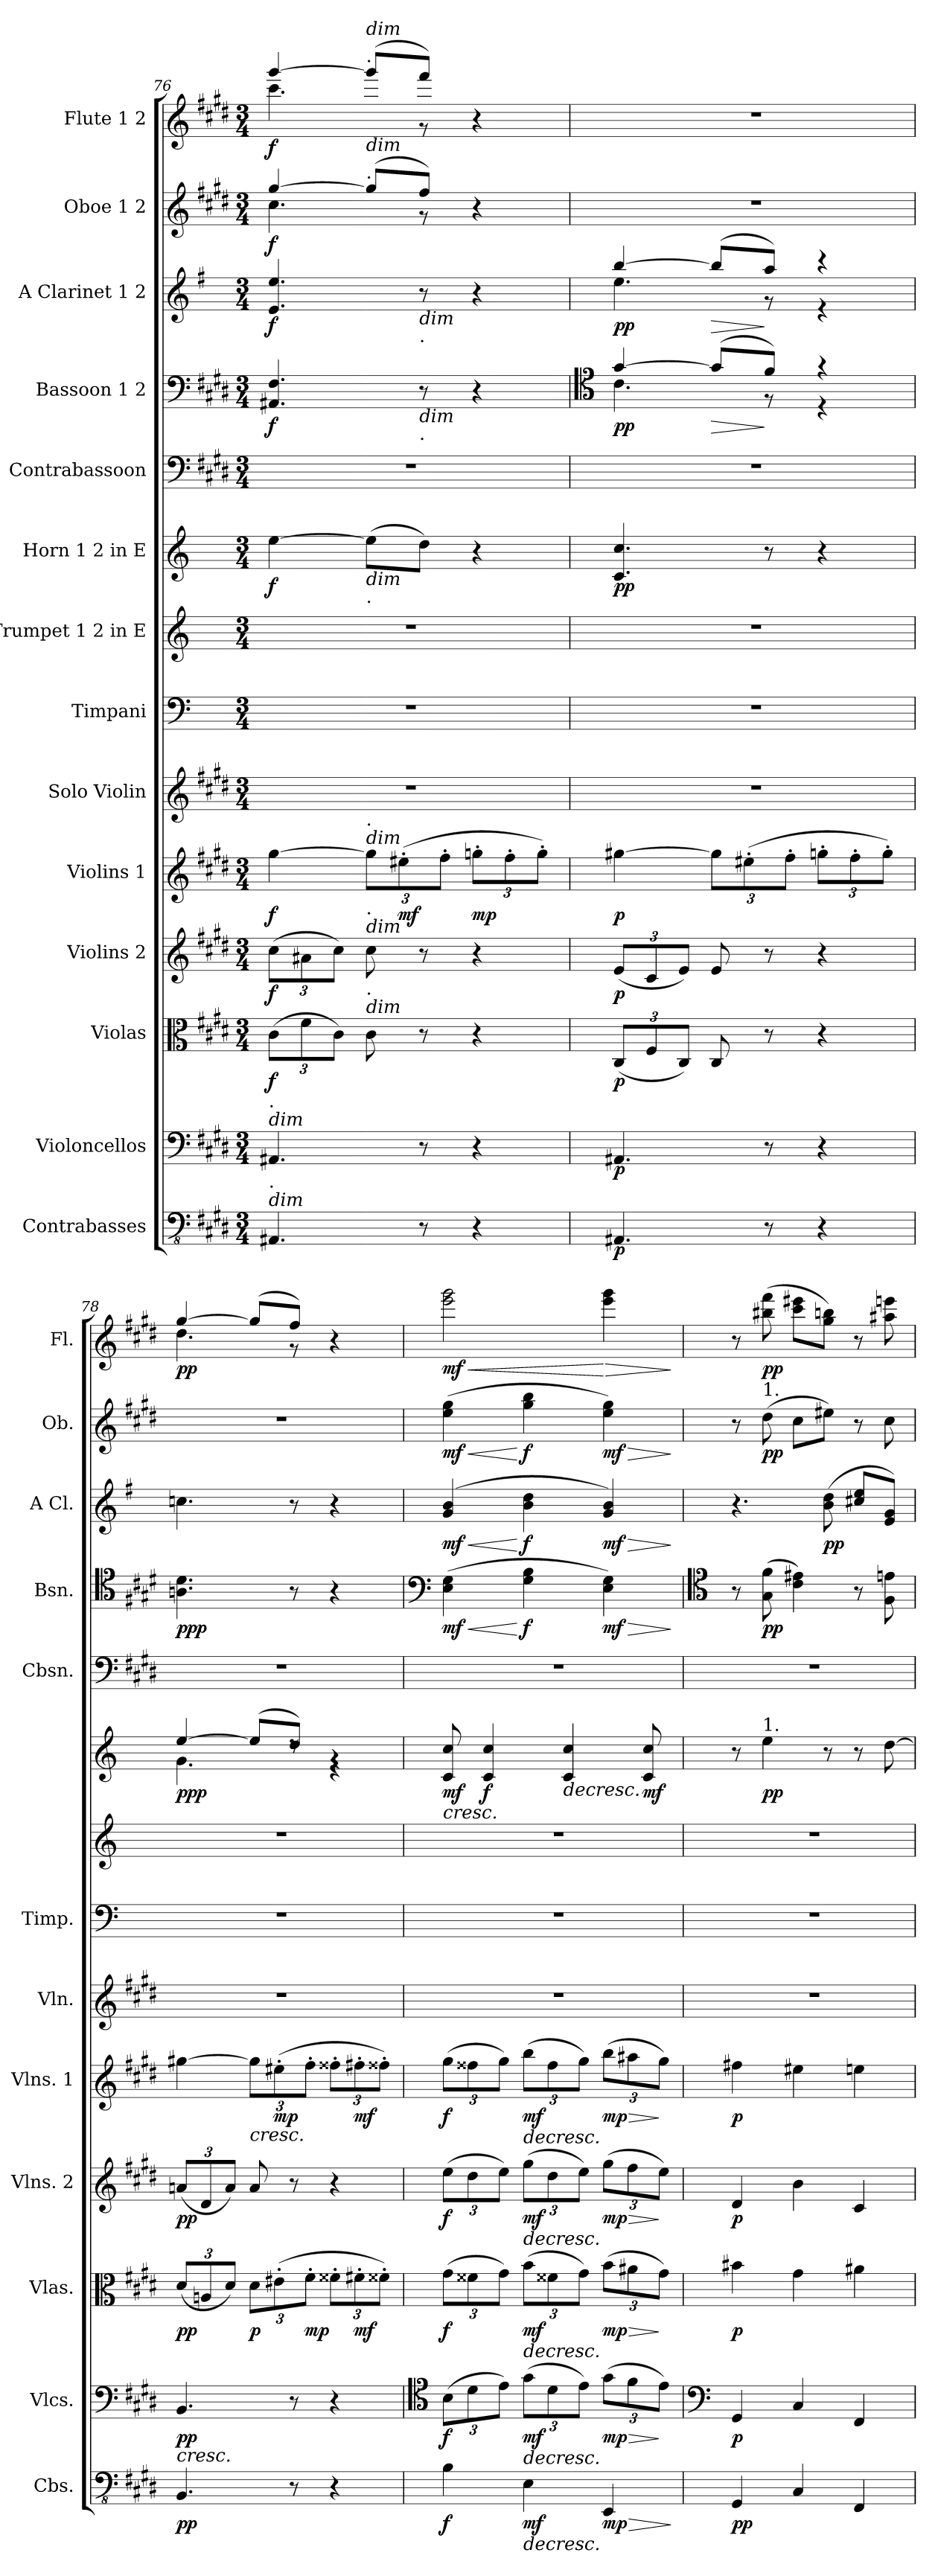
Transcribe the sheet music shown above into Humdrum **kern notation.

**kern	**dynam	**kern	**dynam	**kern	**dynam	**kern	**dynam	**kern	**dynam	**kern	**kern	**kern	**kern	**dynam	**kern	**kern	**dynam	**kern	**dynam	**kern	**dynam	**kern	**dynam
*part14	*part14	*part13	*part13	*part12	*part12	*part11	*part11	*part10	*part10	*part9	*part8	*part7	*part6	*part6	*part5	*part4	*part4	*part3	*part3	*part2	*part2	*part1	*part1
*staff14	*staff14	*staff13	*staff13	*staff12	*staff12	*staff11	*staff11	*staff10	*staff10	*staff9	*staff8	*staff7	*staff6	*staff6	*staff5	*staff4	*staff4	*staff3	*staff3	*staff2	*staff2	*staff1	*staff1
*I"Contrabasses	*	*I"Violoncellos	*	*I"Violas	*	*I"Violins 2	*	*I"Violins 1	*	*I"Solo Violin	*I"Timpani	*I"Trumpet 1 2 in E	*I"Horn 1 2 in E	*	*I"Contrabassoon	*I"Bassoon 1 2	*	*I"A Clarinet 1 2	*	*I"Oboe 1 2	*	*I"Flute 1 2	*
*I'Cbs.	*	*I'Vlcs.	*	*I'Vlas.	*	*I'Vlns. 2	*	*I'Vlns. 1	*	*I'Vln.	*I'Timp.	*	*	*	*I'Cbsn.	*I'Bsn.	*	*I'A Cl.	*	*I'Ob.	*	*I'Fl.	*
*clefFv4	*	*clefF4	*	*clefC3	*	*clefG2	*	*clefG2	*	*clefG2	*clefF4	*clefG2	*clefG2	*	*clefF4	*clefF4	*	*clefG2	*	*clefG2	*	*clefG2	*
*	*	*	*	*	*	*	*	*	*	*	*	*ITrd-2c-4	*ITrd5c8	*	*ITrd7c12	*	*	*ITrd2c3	*	*	*	*	*
*k[f#c#g#d#]	*	*k[f#c#g#d#]	*	*k[f#c#g#d#]	*	*k[f#c#g#d#]	*	*k[f#c#g#d#]	*	*k[f#c#g#d#]	*k[]	*k[f#c#g#d#]	*k[f#c#g#d#]	*	*k[f#c#g#d#]	*k[f#c#g#d#]	*	*k[f#c#g#d#]	*	*k[f#c#g#d#]	*	*k[f#c#g#d#]	*
*M3/4	*	*M3/4	*	*M3/4	*	*M3/4	*	*M3/4	*	*M3/4	*M3/4	*M3/4	*M3/4	*	*M3/4	*M3/4	*	*M3/4	*	*M3/4	*	*M3/4	*
*	*	*	*	*Xbrackettup	*	*Xbrackettup	*	*	*	*	*	*	*	*	*	*	*	*	*	*	*	*	*
=76	=76	=76	=76	=76	=76	=76	=76	=76	=76	=76	=76	=76	=76	=76	=76	=76	=76	=76	=76	=76	=76	=76	=76
*	*	*	*	*	*	*	*	*	*	*	*	*	*	*	*	*	*	*	*	*^	*	*^	*
!	!	!LO:TX:a:i:t=dim	!	!	!	!	!	!	!	!	!	!	!	!	!	!	!	!	!	!	!	!	!	!	!
!	!	!LO:TX:a:t=.	!	!	!	!	!	!	!	!	!	!	!	!	!	!	!	!	!	!	!	!	!	!	!
!LO:TX:a:i:t=dim	!	!	!	!	!	!	!	!	!	!	!	!	!	!	!	!	!	!	!	!	!	!	!	!	!
!LO:TX:a:t=.	!	!	!	!	!	!	!	!	!	!	!	!	!	!	!	!	!	!	!	!	!	!	!	!	!
!	!	!	!	!	!LO:DY:b	!	!LO:DY:b	!	!LO:DY:b	!	!	!	!	!LO:DY:b	!	!	!LO:DY:b	!	!LO:DY:b	!	!	!LO:DY:b	!	!	!LO:DY:b
4.AAA#X/	.	4.AA#X/	.	(>12c#\L	f	(>12cc#\L	f	[4gg#\	f	2.r	2.r	2.r	[4g#\	f	2.r	4.AA#X/ 4.F#/	f	4.c#/ 4.cc#/	f	[4gg#/	4.cc#\	f	[4ggg#/	4.ccc#\	f
.	.	.	.	12f#\	.	12a#X\	.	.	.	.	.	.	.	.	.	.	.	.	.	.	.	.	.	.	.
.	.	.	.	12c#\J)	.	12cc#\J)	.	.	.	.	.	.	.	.	.	.	.	.	.	.	.	.	.	.	.
*	*	*	*	*	*	*	*	*Xbrackettup	*	*	*	*	*	*	*	*	*	*	*	*	*	*	*	*	*
!	!	!	!	!	!	!	!	!	!	!	!	!	!	!	!	!	!	!	!	!	!	!	!LO:TX:a:i:t=dim	!	!
!	!	!	!	!	!	!	!	!	!	!	!	!	!	!	!	!	!	!	!	!	!	!	!LO:TX:a:t=.	!	!
!	!	!	!	!	!	!	!	!	!	!	!	!	!	!	!	!	!	!	!	!LO:TX:a:i:t=dim	!	!	!	!	!
!	!	!	!	!	!	!	!	!	!	!	!	!	!	!	!	!	!	!	!	!LO:TX:a:t=.	!	!	!	!	!
!	!	!	!	!	!	!	!	!	!	!	!	!	!LO:TX:b:i:t=dim	!	!	!	!	!	!	!	!	!	!	!	!
!	!	!	!	!	!	!	!	!	!	!	!	!	!LO:TX:b:t=.	!	!	!	!	!	!	!	!	!	!	!	!
!	!	!	!	!	!	!	!	!LO:TX:a:i:t=dim	!	!	!	!	!	!	!	!	!	!	!	!	!	!	!	!	!
!	!	!	!	!	!	!	!	!LO:TX:a:t=.	!	!	!	!	!	!	!	!	!	!	!	!	!	!	!	!	!
!	!	!	!	!	!	!LO:TX:a:i:t=dim	!	!	!	!	!	!	!	!	!	!	!	!	!	!	!	!	!	!	!
!	!	!	!	!	!	!LO:TX:a:t=.	!	!	!	!	!	!	!	!	!	!	!	!	!	!	!	!	!	!	!
!	!	!	!	!LO:TX:a:i:t=dim	!	!	!	!	!	!	!	!	!	!	!	!	!	!	!	!	!	!	!	!	!
!	!	!	!	!LO:TX:a:t=.	!	!	!	!	!	!	!	!	!	!	!	!	!	!	!	!	!	!	!	!	!
.	.	.	.	8c#\	.	8cc#\	.	12gg#\L]	.	.	.	.	(>8g#\L]	.	.	.	.	.	.	(>8gg#/L]	.	.	(>8ggg#/L]	.	.
!	!	!	!	!	!	!	!	!	!LO:DY:b	!	!	!	!	!	!	!	!	!	!	!	!	!	!	!	!
.	.	.	.	.	.	.	.	(>12ee#X'\	mf	.	.	.	.	.	.	.	.	.	.	.	.	.	.	.	.
!	!	!	!	!	!	!	!	!	!	!	!	!	!	!	!	!	!	!LO:TX:b:i:t=dim	!	!	!	!	!	!	!
!	!	!	!	!	!	!	!	!	!	!	!	!	!	!	!	!	!	!LO:TX:b:t=.	!	!	!	!	!	!	!
!	!	!	!	!	!	!	!	!	!	!	!	!	!	!	!	!LO:TX:b:i:t=dim	!	!	!	!	!	!	!	!	!
!	!	!	!	!	!	!	!	!	!	!	!	!	!	!	!	!LO:TX:b:t=.	!	!	!	!	!	!	!	!	!
8r	.	8r	.	8r	.	8r	.	.	.	.	.	.	8f#\J)	.	.	8r	.	8r	.	8ff#/J)	8r	.	8fff#/J)	8r	.
.	.	.	.	.	.	.	.	12ff#'\J	.	.	.	.	.	.	.	.	.	.	.	.	.	.	.	.	.
!	!	!	!	!	!	!	!	!	!LO:DY:b	!	!	!	!	!	!	!	!	!	!	!	!	!	!	!	!
4r	.	4r	.	4r	.	4r	.	12ggn'\L	mp	.	.	.	4r	.	.	4r	.	4r	.	4r	4ryy	.	4r	4ryy	.
.	.	.	.	.	.	.	.	12ff#'\	.	.	.	.	.	.	.	.	.	.	.	.	.	.	.	.	.
.	.	.	.	.	.	.	.	12gg'\J)	.	.	.	.	.	.	.	.	.	.	.	.	.	.	.	.	.
*	*	*	*	*	*	*	*	*	*	*	*	*	*	*	*	*	*	*	*	*v	*v	*	*	*	*
*	*	*	*	*	*	*	*	*	*	*	*	*	*	*	*	*	*	*	*	*	*	*v	*v	*
!!LO:PB:g=z
=77	=77	=77	=77	=77	=77	=77	=77	=77	=77	=77	=77	=77	=77	=77	=77	=77	=77	=77	=77	=77	=77	=77	=77
*	*	*	*	*	*	*	*	*	*	*	*	*	*	*	*	*clefC4	*	*	*	*	*	*	*
*	*	*	*	*	*	*	*	*	*	*	*	*	*	*	*	*^	*	*^	*	*	*	*	*
!	!LO:DY:b	!	!LO:DY:b	!	!LO:DY:b	!	!LO:DY:b	!	!LO:DY:b	!	!	!	!	!LO:DY:b	!	!	!	!LO:DY:b	!	!	!LO:DY:b	!	!	!	!
4.AAA#X/	p	4.AA#X/	p	(<12C#/L	p	(<12e/L	p	[4gg#X\	p	2.r	2.r	2.r	4.E/ 4.e/	pp	2.r	[4g#/	4.c#\	pp	[4gg#/	4.cc#\	pp	2.r	.	2.r	.
.	.	.	.	12F#/	.	12c#/	.	.	.	.	.	.	.	.	.	.	.	.	.	.	.	.	.	.	.
.	.	.	.	12C#/J)	.	12e/J)	.	.	.	.	.	.	.	.	.	.	.	.	.	.	.	.	.	.	.
!	!	!	!	!	!	!	!	!	!	!	!	!	!	!	!	!	!	!LO:HP:b	!	!	!LO:HP:b	!	!	!	!
.	.	.	.	8C#/	.	8e/	.	12gg#\L]	.	.	.	.	.	.	.	(>8g#/L]	.	>	(>8gg#/L]	.	>	.	.	.	.
.	.	.	.	.	.	.	.	(>12ee#X'\	.	.	.	.	.	.	.	.	.	.	.	.	.	.	.	.	.
8r	.	8r	.	8r	.	8r	.	.	.	.	.	.	8r	.	.	8f#/J)	8r	]	8ff#/J)	8r	]	.	.	.	.
.	.	.	.	.	.	.	.	12ff#'\J	.	.	.	.	.	.	.	.	.	.	.	.	.	.	.	.	.
4r	.	4r	.	4r	.	4r	.	12ggn'\L	.	.	.	.	4r	.	.	4r	4r	.	4r	4r	.	.	.	.	.
.	.	.	.	.	.	.	.	12ff#'\	.	.	.	.	.	.	.	.	.	.	.	.	.	.	.	.	.
.	.	.	.	.	.	.	.	12gg'\J)	.	.	.	.	.	.	.	.	.	.	.	.	.	.	.	.	.
*	*	*	*	*	*	*	*	*	*	*	*	*	*	*	*	*v	*v	*	*	*	*	*	*	*	*
*	*	*	*	*	*	*	*	*	*	*	*	*	*	*	*	*	*	*v	*v	*	*	*	*	*
=78	=78	=78	=78	=78	=78	=78	=78	=78	=78	=78	=78	=78	=78	=78	=78	=78	=78	=78	=78	=78	=78	=78	=78
!	!LO:DY:b	!	!LO:HP:b	!	!	!	!	!	!	!	!	!	!	!	!	!	!	!	!	!	!	!	!
*	*	*	*	*	*	*	*	*	*	*	*	*	*^	*	*	*	*	*	*	*	*	*^	*
!	!	!	!LO:DY:n=1:b	!	!LO:DY:b	!	!LO:DY:b	!	!	!	!	!	!	!	!LO:DY:b	!	!	!LO:DY:b	!	!	!	!	!	!	!LO:DY:b
4.BBB/	pp	4.BB/	< pp	(<12d#/L	pp	(<12an/L	pp	[4gg#X\	.	2.r	2.r	2.r	[4g#/	4.B\	ppp	2.r	4.An\ 4.d#\	ppp	4.an\	.	2.r	.	[4gg#/	4.dd#\	pp
.	.	.	.	12An/	.	12d#/	.	.	.	.	.	.	.	.	.	.	.	.	.	.	.	.	.	.	.
.	.	.	.	12d#/J)	.	12a/J)	.	.	.	.	.	.	.	.	.	.	.	.	.	.	.	.	.	.	.
!	!	!	!	!	!LO:DY:b	!	!	!	!LO:HP:b	!	!	!	!	!	!	!	!	!	!	!	!	!	!	!	!
.	.	.	.	12d#\L	p	8a/	.	12gg#\L]	<	.	.	.	(>8g#/L]	.	.	.	.	.	.	.	.	.	(>8gg#/L]	.	.
!	!	!	!	!	!	!	!	!	!LO:DY:b	!	!	!	!	!	!	!	!	!	!	!	!	!	!	!	!
.	.	.	.	(>12e#X'\	.	.	.	(>12ee#X'\	mp	.	.	.	.	.	.	.	.	.	.	.	.	.	.	.	.
8r	.	8r	.	.	.	8r	.	.	.	.	.	.	8f#/J)	8rdd	.	.	8r	.	8r	.	.	.	8ff#/J)	8r	.
!	!	!	!	!	!LO:DY:b	!	!	!	!	!	!	!	!	!	!	!	!	!	!	!	!	!	!	!	!
.	.	.	.	12f#'\J	mp	.	.	12ff#'\J	.	.	.	.	.	.	.	.	.	.	.	.	.	.	.	.	.
4r	.	4r	.	12f##X'\L	.	4r	.	12ff##X'\L	.	.	.	.	4rg	4r	.	.	4r	.	4r	.	.	.	4r	4ryy	.
!	!	!	!	!	!LO:DY:b	!	!	!	!LO:DY:b	!	!	!	!	!	!	!	!	!	!	!	!	!	!	!	!
.	.	.	.	12f#X'\	mf	.	.	12ff#X'\	mf	.	.	.	.	.	.	.	.	.	.	.	.	.	.	.	.
.	.	.	.	12f##X'\J)	.	.	.	12ff##X'\J)	.	.	.	.	.	.	.	.	.	.	.	.	.	.	.	.	.
*	*	*	*	*	*	*	*	*	*	*	*	*	*v	*v	*	*	*	*	*	*	*	*	*v	*v	*
=79	=79	=79	=79	=79	=79	=79	=79	=79	=79	=79	=79	=79	=79	=79	=79	=79	=79	=79	=79	=79	=79	=79	=79
*	*	*clefC4	*	*	*	*	*	*	*	*	*	*	*	*	*	*clefF4	*	*	*	*	*	*	*
*	*	*Xbrackettup	*	*	*	*	*	*	*	*	*	*	*	*	*	*	*	*	*	*	*	*	*
!	!LO:DY:b	!	!LO:DY:b	!	!LO:DY:b	!	!LO:DY:b	!	!LO:DY:b	!	!	!	!	!LO:HP:b	!	!	!LO:HP:b	!	!LO:HP:b	!	!LO:HP:b	!	!LO:HP:b
!	!	!	!	!	!	!	!	!	!	!	!	!	!	!LO:DY:n=1:b	!	!	!LO:DY:n=1:b	!	!LO:DY:n=1:b	!	!LO:DY:n=1:b	!	!LO:DY:n=1:b
4BB\	f	(>12B\L	f	(>12g#\L	f	(>12ee\L	f	(>12gg#\L	f	2.r	2.r	2.r	8E/ 8e/	< mf	2.r	(>4E\ 4G#\	< mf	(>4e/ 4g#/	< mf	(>4ee\ 4gg#\	< mf	2eee\ 2ggg#\	< mf
.	.	12d#\	.	12f##X\	.	12dd#\	.	12ff##X\	.	.	.	.	.	.	.	.	.	.	.	.	.	.	.
!	!	!	!	!	!	!	!	!	!	!	!	!	!	!LO:DY:n=2:b	!	!	!	!	!	!	!	!	!
.	.	.	.	.	.	.	.	.	.	.	.	.	4E/ 4e/	f	.	.	.	.	.	.	.	.	.
.	.	12e\J)	.	12g#\J)	.	12ee\J)	.	12gg#\J)	.	.	.	.	.	.	.	.	.	.	.	.	.	.	.
!	!LO:HP:b	!	!LO:HP:b	!	!LO:HP:b	!	!LO:HP:b	!	!LO:HP:b	!	!	!	!	!	!	!	!	!	!	!	!	!	!
!	!LO:DY:n=1:b	!	!LO:DY:n=1:b	!	!LO:DY:n=1:b	!	!LO:DY:n=1:b	!	!LO:DY:n=1:b	!	!	!	!	!	!	!	!LO:DY:n=2:b	!	!LO:DY:n=2:b	!	!LO:DY:n=2:b	!	!
4EE\	> mf	(>12g#\L	> mf	(>12b\L	> mf	(>12gg#\L	> mf	(>12bb\L	> mf	.	.	.	.	.	.	4G#\ 4B\	[ f	4g#\ 4b\	[ f	4gg#\ 4bb\	[ f	.	.
.	.	12d#\	.	12f##X\	.	12dd#\	.	12ff##\	.	.	.	.	.	.	.	.	.	.	.	.	.	.	.
!	!	!	!	!	!	!	!	!	!	!	!	!	!	!LO:HP:b	!	!	!	!	!	!	!	!	!
.	.	.	.	.	.	.	.	.	.	.	.	.	4E/ 4e/	>	.	.	.	.	.	.	.	.	.
.	.	12e\J)	[	12g#\J)	.	12ee\J)	.	12gg#\J)	[	.	.	.	.	.	.	.	.	.	.	.	.	.	.
!	!LO:HP:b	!	!LO:HP:b	!	!LO:HP:b	!	!LO:HP:b	!	!LO:HP:b	!	!	!	!	!	!	!	!LO:HP:b	!	!LO:HP:b	!	!LO:HP:b	!	!LO:HP:n=1:b
!	!LO:DY:n=2:b	!	!LO:DY:n=2:b	!	!LO:DY:n=2:b	!	!LO:DY:n=2:b	!	!LO:DY:n=2:b	!	!	!	!	!	!	!	!LO:DY:n=3:b	!	!LO:DY:n=3:b	!	!LO:DY:n=3:b	!	!
4EEE/	> mp	(>12g#\L	> mp	(>12b\L	> mp	(>12gg#\L	> mp	(>12bb\L	> mp	.	.	.	.	.	.	4E\ 4G#\)	> mf	4e/ 4g#/)	> mf	4ee\ 4gg#\)	> mf	4eee\ 4ggg#\	[ >
.	.	12f#\	.	12a#X\	.	12ff#\	.	12aa#X\	.	.	.	.	.	.	.	.	.	.	.	.	.	.	.
!	!	!	!	!	!	!	!	!	!	!	!	!	!	!LO:DY:n=3:b	!	!	!	!	!	!	!	!	!
.	.	.	.	.	.	.	.	.	.	.	.	.	8E/ 8e/	mf	.	.	.	.	.	.	.	.	.
.	.	12e\J)	]	12g#\J)	]	12ee\J)	]	12gg#\J)	]	.	.	.	.	.	.	.	.	.	.	.	.	.	.
.	]	.	.	.	.	.	.	.	.	.	.	.	.	[	.	.	]	.	]	.	]	.	]
!!LO:PB:g=z
=80	=80	=80	=80	=80	=80	=80	=80	=80	=80	=80	=80	=80	=80	=80	=80	=80	=80	=80	=80	=80	=80	=80	=80
*	*	*clefF4	*	*	*	*	*	*	*	*	*	*	*	*	*	*clefC4	*	*	*	*	*	*	*
!	!LO:DY:b	!	!	!	!	!	!	!	!	!	!	!	!	!	!	!	!	!	!	!	!	!	!
!	!LO:DY:n=1:b	!	!LO:DY:b	!	!LO:DY:b	!	!LO:DY:b	!	!LO:DY:b	!	!	!	!	!	!	!	!	!	!	!	!	!	!
4GGG#/	p p	4GG#/	p	4b#X\	p	4d#/	p	4ff#X\	p	2.r	2.r	2.r	8r	.	2.r	8r	.	4.r	.	8r	.	8r	.
!	!	!	!	!	!	!	!	!	!	!	!	!	!	!	!	!	!	!	!	!LO:TX:a:t=1.	!	!	!
!	!	!	!	!	!	!	!	!	!	!	!	!	!LO:TX:a:t=1.	!	!	!	!	!	!	!	!	!	!
!	!	!	!	!	!	!	!	!	!	!	!	!	!	!LO:DY:b	!	!	!LO:DY:b	!	!	!	!LO:DY:b	!	!LO:DY:b
.	.	.	.	.	.	.	.	.	.	.	.	.	4g#\	pp	.	(>8G#\ 8f#\	pp	.	.	(>8dd#\	pp	(>8bb#X\ 8fff#\	pp
4CC#/	.	4C#/	.	4g#\	.	4b\	.	4ee#X\	.	.	.	.	.	.	.	4c#\ 4e#X\)	.	.	.	8cc#\L	.	8ccc#\ 8eee#X\L	.
!	!	!	!	!	!	!	!	!	!	!	!	!	!	!	!	!	!	!	!LO:DY:b	!	!	!	!
.	.	.	.	.	.	.	.	.	.	.	.	.	8r	.	.	.	.	(>8g#\ 8b\	pp	8ee#X\J)	.	8gg#\ 8bbn\J)	.
4FFF#/	.	4FF#/	.	4a#X\	.	4c#/	.	4een\	.	.	.	.	8r	.	.	8r	.	8a#X/ 8cc#/L	.	8r	.	8r	.
.	.	.	.	.	.	.	.	.	.	.	.	.	[8f#\	.	.	8F#\ 8en\	.	8c#/ 8e/J)	.	8cc#\	.	8aa#X\ 8eeen\	.
.	]	.	]	.	]	.	]	.	]	.	.	.	.	]	.	.	.	.	.	.	.	.	.
=	=	=	=	=	=	=	=	=	=	=	=	=	=	=	=	=	=	=	=	=	=	=	=
*-	*-	*-	*-	*-	*-	*-	*-	*-	*-	*-	*-	*-	*-	*-	*-	*-	*-	*-	*-	*-	*-	*-	*-
